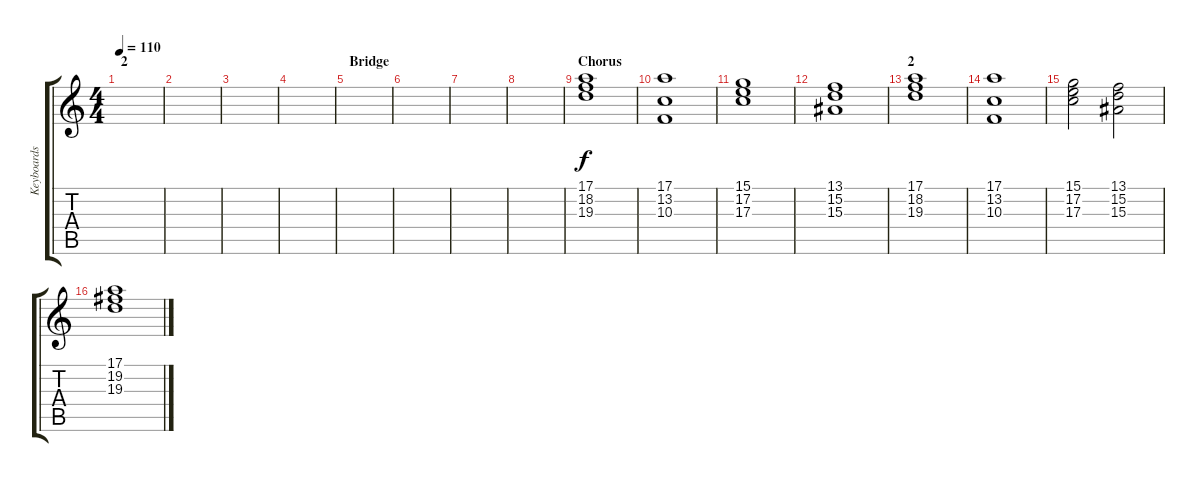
\track ("Keyboards (Stephan Braun)" "Keyboards ") {instrument stringensemble1}
\staff {score tabs}
\tuning (E4 B3 G3 D3 A2 E2) {hide}
\ts (4 4)
\section ("" "2")
\tempo 110
\clef g2
\ks c
|
|
|
|
\section ("" "Bridge")
|
|
|
|
\section ("" "Chorus")
(17.1 18.2 19.3).1{volume 10} |
(17.1 13.2 10.3).1 |
(15.1 17.2 17.3).1 |
(13.1 15.2 15.3).1 |
\section ("" "2")
(17.1 18.2 19.3).1 |
(17.1 13.2 10.3).1 |
(15.1 17.2 17.3).2 (13.1 15.2 15.3).2 |
(17.1 19.2 19.3).1
